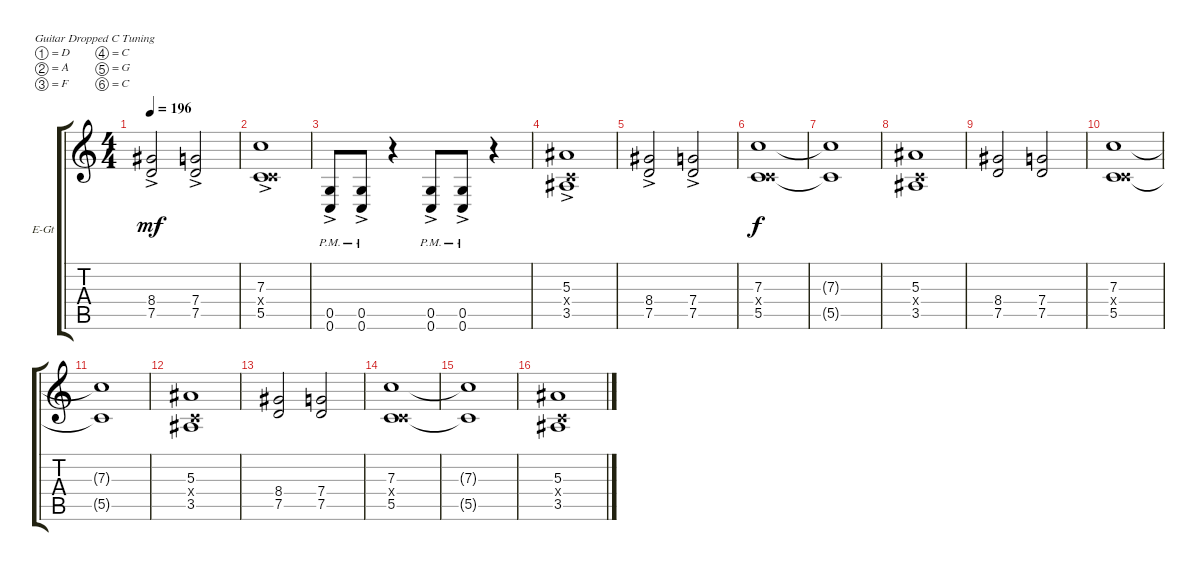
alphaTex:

\defaultSystemsLayout 4
\bracketExtendMode groupsimilarinstruments
\firstSystemTrackNameOrientation horizontal
\otherSystemsTrackNameOrientation horizontal
\track ("Kirk Hammett (Lead)" "E-Gt") {instrument distortionguitar}
\staff {score tabs}
\tuning (D4 A3 F3 C3 G2 C2)
\ts (4 4)
\tempo 196
\clef g2
\ks c
(8.4{ac} 7.5{ac}).2{dy mf} (7.4{ac} 7.5{ac}).2 |
(5.5{ac} 0.4{ac x} 7.3{ac}).1 |
(0.6{ac pm} 0.5{ac pm}).8 (0.5{ac pm} 0.6{ac pm}).8 r.4 (0.6{ac pm} 0.5{ac pm}).8 (0.6{ac pm} 0.5{ac pm}).8 r.4 |
(3.5{ac} 0.4{ac x} 5.3{ac}).1 |
(8.4{ac} 7.5{ac}).2 (7.4{ac} 7.5{ac}).2 |
(7.3 5.5 0.4{x}).1{dy f} |
(5.5{t} 7.3{t}).1 |
(3.5 0.4{x} 5.3).1 |
(8.4 7.5).2 (7.5 7.4).2 |
(7.3 5.5 0.4{x}).1 |
(5.5{t} 7.3{t}).1 |
(3.5 0.4{x} 5.3).1 |
(8.4 7.5).2 (7.5 7.4).2 |
(7.3 5.5 0.4{x}).1 |
(5.5{t} 7.3{t}).1 |
(3.5 0.4{x} 5.3).1
